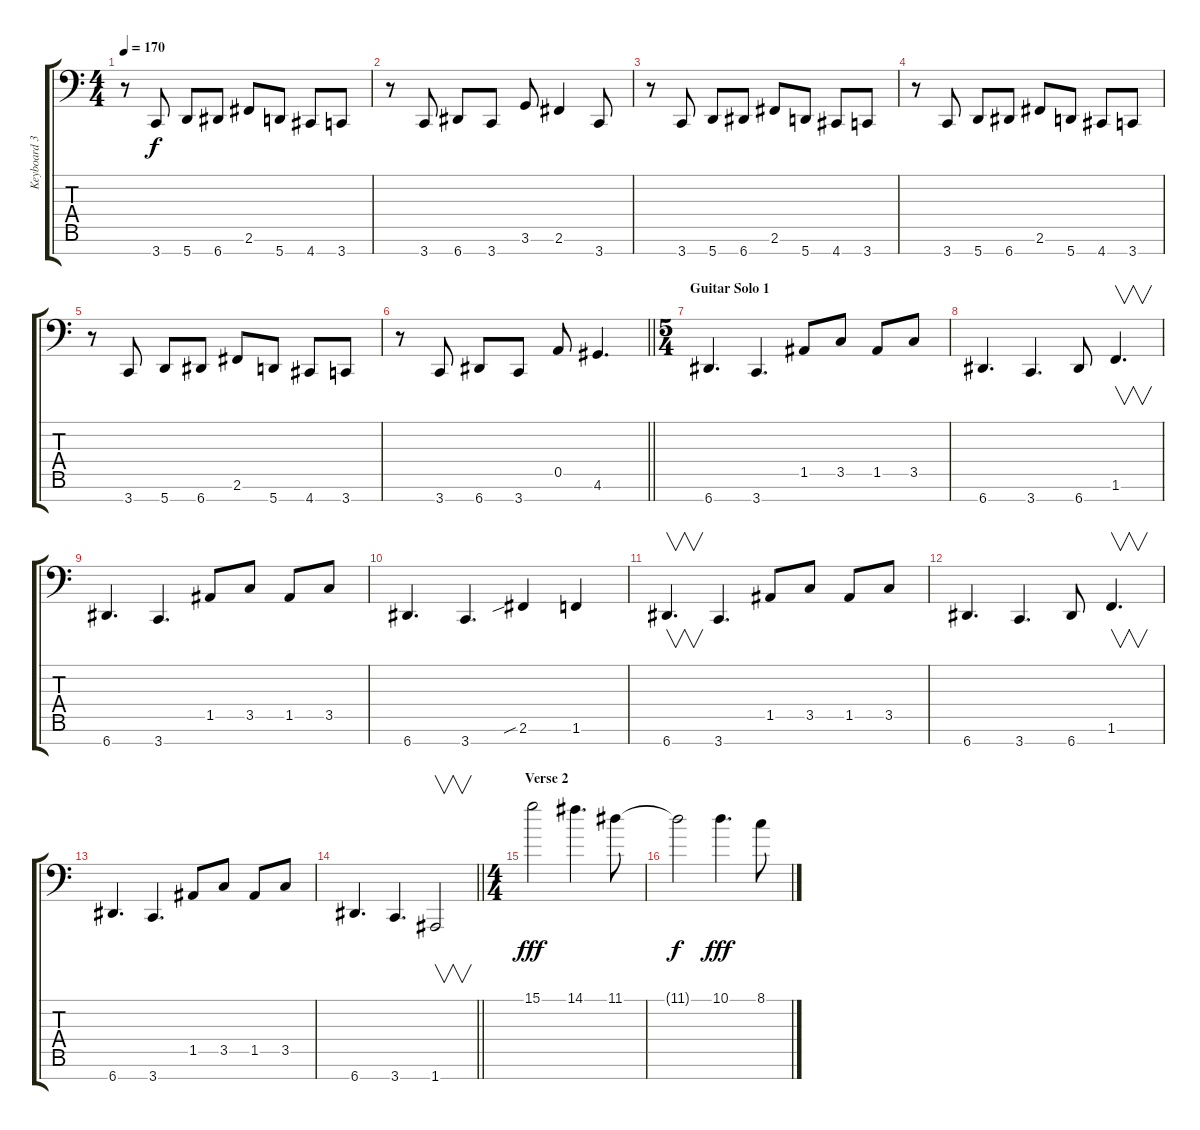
\track ("Keyboard 3 (Lead)" "Keyboard 3") {instrument lead2sawtooth}
\staff {score tabs}
\tuning (E4 B3 G3 D3 A2 E2 A1) {hide}
\ts (4 4)
\tempo 170
\clef f4
\ks c
r.8{dy f} 3.7.8 5.7.8 6.7.8 2.6.8 5.7.8 4.7.8 3.7.8 |
r.8 3.7.8 6.7.8 3.7.8 3.6.8 2.6.4 3.7.8 |
r.8 3.7.8 5.7.8 6.7.8 2.6.8 5.7.8 4.7.8 3.7.8 |
r.8 3.7.8 5.7.8 6.7.8 2.6.8 5.7.8 4.7.8 3.7.8 |
r.8 3.7.8 5.7.8 6.7.8 2.6.8 5.7.8 4.7.8 3.7.8 |
\barLineRight lightlight
r.8 3.7.8 6.7.8 3.7.8 0.5.8 4.6.4{d} |
\ts (5 4)
\section ("" "Guitar Solo 1")
6.7.4{d instrument lead1square} 3.7.4{d} 1.5.8 3.5.8 1.5.8 3.5.8 |
6.7.4{d} 3.7.4{d} 6.7.8 1.6.4{v d} |
6.7.4{d} 3.7.4{d} 1.5.8 3.5.8 1.5.8 3.5.8 |
6.7.4{d} 3.7.4{d} 2.6{sib}.4 1.6.4 |
6.7.4{v d} 3.7.4{d} 1.5.8 3.5.8 1.5.8 3.5.8 |
6.7.4{d} 3.7.4{d} 6.7.8 1.6.4{v d} |
6.7.4{d} 3.7.4{d} 1.5.8 3.5.8 1.5.8 3.5.8 |
\barLineRight lightlight
6.7.4{d} 3.7.4{d} 1.7.2{v} |
\ts (4 4)
\section ("" "Verse 2")
15.1.2{dy fff instrument pad5bowed} 14.1.4{d} 11.1.8 |
11.1{t}.2{dy f} 10.1.4{d dy fff} 8.1.8
